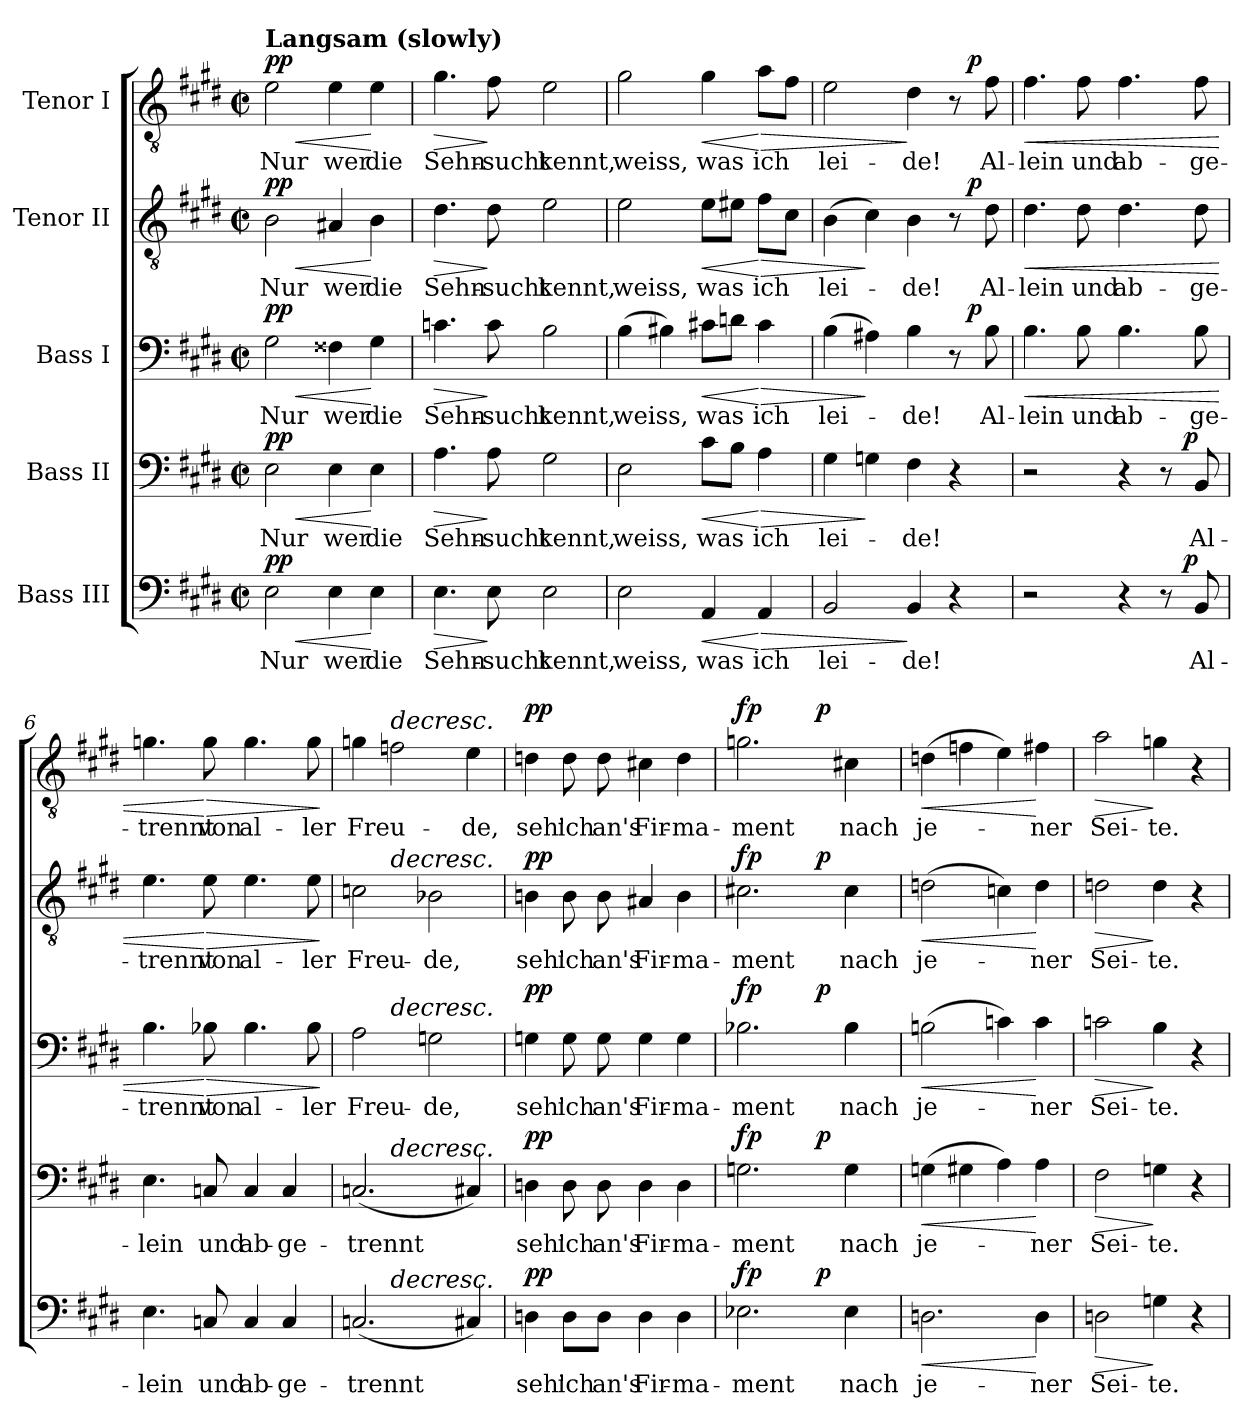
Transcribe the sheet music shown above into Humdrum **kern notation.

**kern	**text	**dynam	**kern	**text	**dynam	**kern	**text	**dynam	**kern	**text	**dynam	**kern	**text	**dynam
*part5	*part5	*part5	*part4	*part4	*part4	*part3	*part3	*part3	*part2	*part2	*part2	*part1	*part1	*part1
*staff5	*staff5	*staff5	*staff4	*staff4	*staff4	*staff3	*staff3	*staff3	*staff2	*staff2	*staff2	*staff1	*staff1	*staff1
*I"Bass III	*	*	*I"Bass II	*	*	*I"Bass I	*	*	*I"Tenor II	*	*	*I"Tenor I	*	*
*clefF4	*	*	*clefF4	*	*	*clefF4	*	*	*clefGv2	*	*	*clefGv2	*	*
*k[f#c#g#d#]	*	*	*k[f#c#g#d#]	*	*	*k[f#c#g#d#]	*	*	*k[f#c#g#d#]	*	*	*k[f#c#g#d#]	*	*
*E:	*	*	*E:	*	*	*E:	*	*	*E:	*	*	*E:	*	*
*M2/2	*	*	*M2/2	*	*	*M2/2	*	*	*M2/2	*	*	*M2/2	*	*
*met(c|)	*	*	*met(c|)	*	*	*met(c|)	*	*	*met(c|)	*	*	*met(c|)	*	*
=1	=1	=1	=1	=1	=1	=1	=1	=1	=1	=1	=1	=1	=1	=1
!	!	!	!	!	!	!	!	!	!	!	!	!LO:TX:a:B:t=Langsam (slowly)	!	!
!	!	!LO:HP:b	!	!	!LO:HP:b	!	!	!LO:HP:b	!	!	!LO:HP:b	!	!	!LO:HP:b
!	!	!LO:DY:n=1:a	!	!	!LO:DY:n=1:a	!	!	!LO:DY:n=1:a	!	!	!LO:DY:n=1:a	!	!	!LO:DY:n=1:a
2E\	Nur	< pp	2E\	Nur	< pp	2G#\	Nur	< pp	2B\	Nur	< pp	2e\	Nur	< pp
4E\	wer	.	4E\	wer	.	4F##X\	wer	.	4A#X/	wer	.	4e\	wer	.
4E\	die	[	4E\	die	[	4G#\	die	[	4B\	die	[	4e\	die	[
=2	=2	=2	=2	=2	=2	=2	=2	=2	=2	=2	=2	=2	=2	=2
!	!	!LO:HP:b	!	!	!LO:HP:b	!	!	!LO:HP:b	!	!	!LO:HP:b	!	!	!LO:HP:b
4.E\	Sehn-	>	4.A\	Sehn-	>	4.cn\	Sehn-	>	4.d#\	Sehn-	>	4.g#\	Sehn-	>
8E\	-sucht	]	8A\	-sucht	]	8c\	-sucht	]	8d#\	-sucht	]	8f#\	-sucht	]
2E\	kennt,	.	2G#\	kennt,	.	2B\	kennt,	.	2e\	kennt,	.	2e\	kennt,	.
=3	=3	=3	=3	=3	=3	=3	=3	=3	=3	=3	=3	=3	=3	=3
2E\	weiss,	.	2E\	weiss,	.	(4B\	weiss,	.	2e\	weiss,	.	2g#\	weiss,	.
.	.	.	.	.	.	4B#X\)	.	.	.	.	.	.	.	.
!	!	!LO:HP:b	!	!	!LO:HP:b	!	!	!LO:HP:b	!	!	!LO:HP:b	!	!	!LO:HP:b
4AA/	was	<	8c#\L	was	<	8c#X\L	was	<	8e\L	was	<	4g#\	was	<
.	.	.	8B\J	.	.	8dn\J	.	.	8e#X\J	.	.	.	.	.
!	!	!LO:HP:n=1:b	!	!	!LO:HP:n=1:b	!	!	!LO:HP:n=1:b	!	!	!LO:HP:n=1:b	!	!	!LO:HP:n=1:b
4AA/	ich	[ >	4A\	ich	[ >	4c#\	ich	[ >	8f#\L	ich	[ >	8a\L	ich	[ >
.	.	.	.	.	.	.	.	.	8c#\J	.	.	8f#\J	.	.
=4	=4	=4	=4	=4	=4	=4	=4	=4	=4	=4	=4	=4	=4	=4
*	*	*	*	*	*	*^	*	*	*^	*	*	*^	*	*
2BB/	lei-	.	4G#\	lei-	.	(4B\	2ryy	lei-	.	(4B\	2ryy	lei-	.	2e\	2ryy	lei-	.
.	.	.	4Gn\	.	]	4A#X\)	.	.	]	4c#\)	.	.	]	.	.	.	.
4BB/	-de!	]	4F#\	-de!	.	4B\	4ryy	-de!	.	4B\	4ryy	-de!	.	4d#\	4ryy	-de!	]
4r	.	.	4r	.	.	8r	16ryy	.	.	8r	16ryy	.	.	8r	16ryy	.	.
!	!	!	!	!	!	!	!	!	!LO:DY:a	!	!	!	!LO:DY:a	!	!	!	!LO:DY:a
.	.	.	.	.	.	.	8.ryy	.	p	.	8.ryy	.	p	.	8.ryy	.	p
.	.	.	.	.	.	8B\	.	Al-	.	8d#\	.	Al-	.	8f#\	.	Al-	.
!!LO:LB:g=z
=5	=5	=5	=5	=5	=5	=5	=5	=5	=5	=5	=5	=5	=5	=5	=5	=5	=5
!	!	!	!	!	!	!	!	!	!LO:HP:b	!	!	!	!LO:HP:b	!	!	!	!LO:HP:b
*	*	*	*	*	*	*v	*v	*	*	*	*	*	*	*v	*v	*	*
*^	*	*	*^	*	*	*	*	*	*v	*v	*	*	*	*	*
2r	2ryy	.	.	2r	2ryy	.	.	4.B\	-­lein	<	4.d#\	-­lein	<	4.f#\	-­lein	<
.	.	.	.	.	.	.	.	8B\	und	.	8d#\	und	.	8f#\	und	.
4r	4ryy	.	.	4r	4ryy	.	.	4.B\	ab-	.	4.d#\	ab-	.	4.f#\	ab-	.
8r	16.ryy	.	.	8r	16.ryy	.	.	.	.	.	.	.	.	.	.	.
!	!	!	!LO:DY:a	!	!	!	!LO:DY:a	!	!	!	!	!	!	!	!	!
.	8ryy	.	p	.	8ryy	.	p	.	.	.	.	.	.	.	.	.
8BB/	.	Al-	.	8BB/	.	Al-	.	8B\	-ge-	.	8d#\	-ge-	.	8f#\	-ge-	.
.	32ryy	.	.	.	32ryy	.	.	.	.	.	.	.	.	.	.	.
*v	*v	*	*	*	*	*	*	*	*	*	*	*	*	*	*	*
*	*	*	*v	*v	*	*	*	*	*	*	*	*	*	*	*
=6	=6	=6	=6	=6	=6	=6	=6	=6	=6	=6	=6	=6	=6	=6
4.E\	-lein	.	4.E\	-lein	.	4.B\	-trennt	.	4.e\	-trennt	.	4.gn\	-trennt	.
!	!	!	!	!	!	!	!	!LO:HP:n=1:b	!	!	!LO:HP:n=1:b	!	!	!LO:HP:n=1:b
8Cn/	und	.	8Cn/	und	.	8B-X\	von	[ >	8e\	von	[ >	8g\	von	[ >
4C/	ab-	.	4C/	ab-	.	4.B-\	al-	.	4.e\	al-	.	4.g\	al-	.
4C/	-ge-	.	4C/	-ge-	.	.	.	.	.	.	.	.	.	.
.	.	.	.	.	.	8B-\	-ler	.	8e\	-ler	.	8g\	-ler	.
.	.	.	.	.	.	.	.	]	.	.	]	.	.	]
=7	=7	=7	=7	=7	=7	=7	=7	=7	=7	=7	=7	=7	=7	=7
*^	*	*	*^	*	*	*^	*	*	*^	*	*	*	*	*
(2.Cn/	4ryy	-trennt	.	(2.Cn/	4ryy	-trennt	.	2A\	4ryy	-Freu-	.	2cn\	4ryy	-Freu-	.	4gn\	Freu-	.
!	!	!	!	!	!	!	!	!	!	!	!	!	!	!	!	!LO:TX:a:i:t=decresc.	!	!
!	!	!	!	!	!	!	!	!	!	!	!	!	!LO:TX:a:i:t=decresc.	!	!	!	!	!
!	!	!	!	!	!	!	!	!	!LO:TX:a:i:t=decresc.	!	!	!	!	!	!	!	!	!
!	!	!	!	!	!LO:TX:a:i:t=decresc.	!	!	!	!	!	!	!	!	!	!	!	!	!
!	!LO:TX:a:i:t=decresc.	!	!	!	!	!	!	!	!	!	!	!	!	!	!	!	!	!
.	2.ryy	.	.	.	2.ryy	.	.	.	2.ryy	.	.	.	2.ryy	.	.	2fn\	.	.
.	.	.	.	.	.	.	.	2Gn\	.	-de,	.	2B-X\	.	-de,	.	.	.	.
4C#X/)	.	.	.	4C#X/)	.	.	.	.	.	.	.	.	.	.	.	4e\	-de,	.
=8	=8	=8	=8	=8	=8	=8	=8	=8	=8	=8	=8	=8	=8	=8	=8	=8	=8	=8
!	!	!	!LO:DY:a	!	!	!	!LO:DY:a	!	!	!	!LO:DY:a	!	!	!	!LO:DY:a	!	!	!LO:DY:a
*v	*v	*	*	*	*	*	*	*v	*v	*	*	*v	*v	*	*	*	*	*
*	*	*	*v	*v	*	*	*	*	*	*	*	*	*	*	*
4Dn\	seh'	pp	4Dn\	seh'	pp	4Gn\	seh'	pp	4Bn\	seh'	pp	4dn\	seh'	pp
8D\L	ich	.	8D\	ich	.	8G\	ich	.	8B\	ich	.	8d\	ich	.
8D\J	an's	.	8D\	an's	.	8G\	an's	.	8B\	an's	.	8d\	an's	.
4D\	Fir-	.	4D\	Fir-	.	4G\	Fir-	.	4A#X/	Fir-	.	4c#X\	Fir-	.
4D\	-ma-	.	4D\	-ma-	.	4G\	-ma-	.	4B\	-ma-	.	4d\	-ma-	.
=9	=9	=9	=9	=9	=9	=9	=9	=9	=9	=9	=9	=9	=9	=9
!	!	!LO:DY:a	!	!	!LO:DY:a	!	!	!LO:DY:a	!	!	!LO:DY:a	!	!	!LO:DY:a
*^	*	*	*^	*	*	*^	*	*	*^	*	*	*^	*	*
2.E-X\	2ryy	-ment	fp	2.Gn\	2ryy	-ment	fp	2.B-X\	2ryy	-ment	fp	2.c#X\	2ryy	-ment	fp	2.gn\	2ryy	-ment	fp
.	16.ryy	.	.	.	16.ryy	.	.	.	16.ryy	.	.	.	16.ryy	.	.	.	16.ryy	.	.
!	!	!	!LO:DY:a	!	!	!	!LO:DY:a	!	!	!	!LO:DY:a	!	!	!	!LO:DY:a	!	!	!	!LO:DY:a
.	4ryy	.	p	.	4ryy	.	p	.	4ryy	.	p	.	4ryy	.	p	.	4ryy	.	p
4E-\	.	nach	.	4G\	.	nach	.	4B-\	.	nach	.	4c#\	.	nach	.	4c#X\	.	nach	.
.	8ryy	.	.	.	8ryy	.	.	.	8ryy	.	.	.	8ryy	.	.	.	8ryy	.	.
.	32ryy	.	.	.	32ryy	.	.	.	32ryy	.	.	.	32ryy	.	.	.	32ryy	.	.
!!LO:PB:g=z
=10	=10	=10	=10	=10	=10	=10	=10	=10	=10	=10	=10	=10	=10	=10	=10	=10	=10	=10	=10
!	!	!	!LO:HP:b	!	!	!	!LO:HP:b	!	!	!	!LO:HP:b	!	!	!	!LO:HP:b	!	!	!	!LO:HP:b
*v	*v	*	*	*	*	*	*	*v	*v	*	*	*v	*v	*	*	*v	*v	*	*
*	*	*	*v	*v	*	*	*	*	*	*	*	*	*	*	*
2.Dn\	je-	<	(4Gn\	je-	<	(2Bn\	je-	<	(2dn\	je-	<	(4dn\	je-	<
.	.	.	4G#X\	.	.	.	.	.	.	.	.	4fn\	.	.
.	.	.	4A\)	.	.	4cn\)	.	.	4cn\)	.	.	4e\)	.	.
4D\	-ner	[	4A\	-ner	[	4c\	-ner	[	4d\	-ner	[	4f#X\	-ner	[
=11	=11	=11	=11	=11	=11	=11	=11	=11	=11	=11	=11	=11	=11	=11
!	!	!LO:HP:b	!	!	!LO:HP:b	!	!	!LO:HP:b	!	!	!LO:HP:b	!	!	!LO:HP:b
2Dn\	Sei-	>	2F#\	Sei-	>	2cn\	Sei-	>	2dn\	Sei-	>	2a\	Sei-	>
4Gn\	-te.	]	4Gn\	-te.	]	4B\	-te.	]	4d\	-te.	]	4gn\	-te.	]
4r	.	.	4r	.	.	4r	.	.	4r	.	.	4r	.	.
=	=	=	=	=	=	=	=	=	=	=	=	=	=	=
*-	*-	*-	*-	*-	*-	*-	*-	*-	*-	*-	*-	*-	*-	*-
